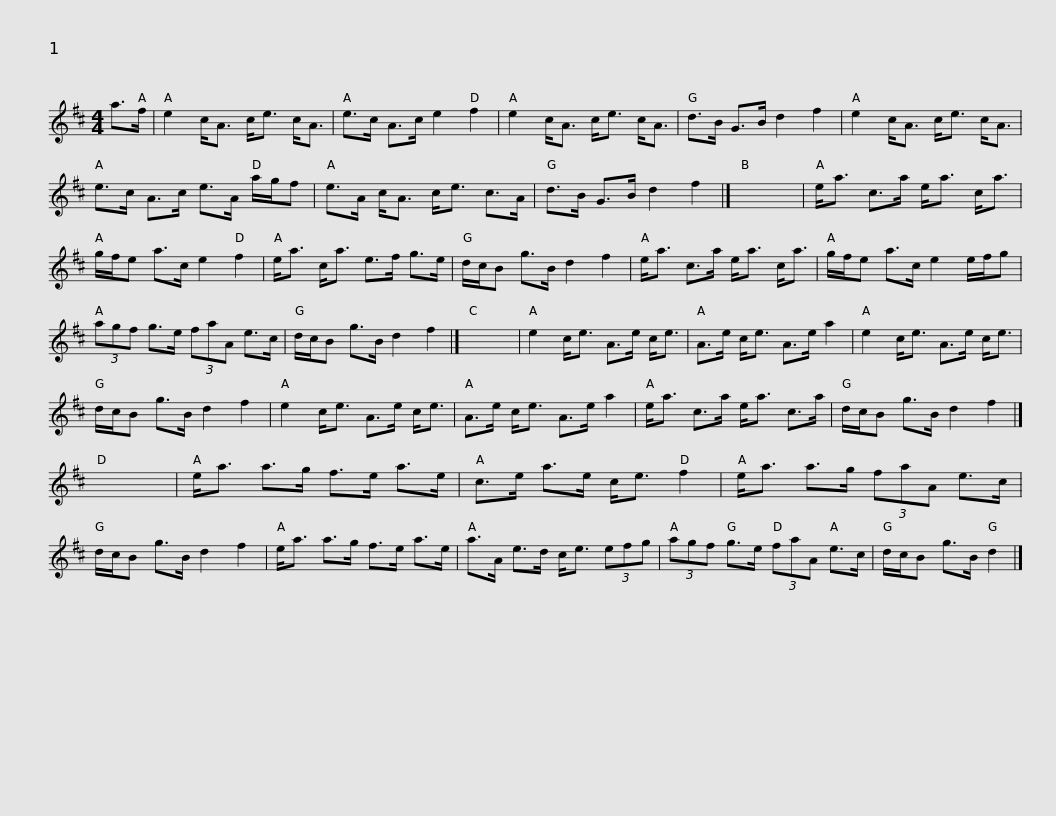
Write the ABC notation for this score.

X:1
L:1/8
M:4/4
I:linebreak $
K:D
V:1 treble
V:1
 a>f | e2 c<A c<e c<A | e>c A>c e2 f2 | e2 c<A c<e c<A | d>B G>B d2 f2 | %5
 e2 c<A c<e c<A |$ e>c A>c e>A a/g/f | e>A c<A c<e c>A | d>B G>B d2 f2 |] x8 | %10
 e<a c>a e<a c<a |$ g/f/e a>c e2 f2 | e<a c<a e>f g>e | d/c/B g>B d2 f2 | e<a c>a e<a c<a | %15
 g/f/e a>c e2 e/f/g |$ (3agf g>e (3faA e>c | d/c/B g>B d2 f2 |] x8 | e2 c<e A>e c<e | %20
 A>e c<e A>e a2 |$ e2 c<e A>e c<e | d/c/B g>B d2 f2 | e2 c<e A>e c<e | A>e c<e A>e a2 | %25
 e<a c>a e<a c>a |$ d/c/B g>B d2 f2 |] x8 | e<a a>g f>e a>e | c>e a>e c<e f2 | %30
 e<a a>g (3faA e>c |$ d/c/B g>B d2 f2 | e<a a>g f>e a>e | a>A e>d c<e (3efg | (3agf g>e (3faA e>c | %35
 d/c/B g>B d2 |] %36
